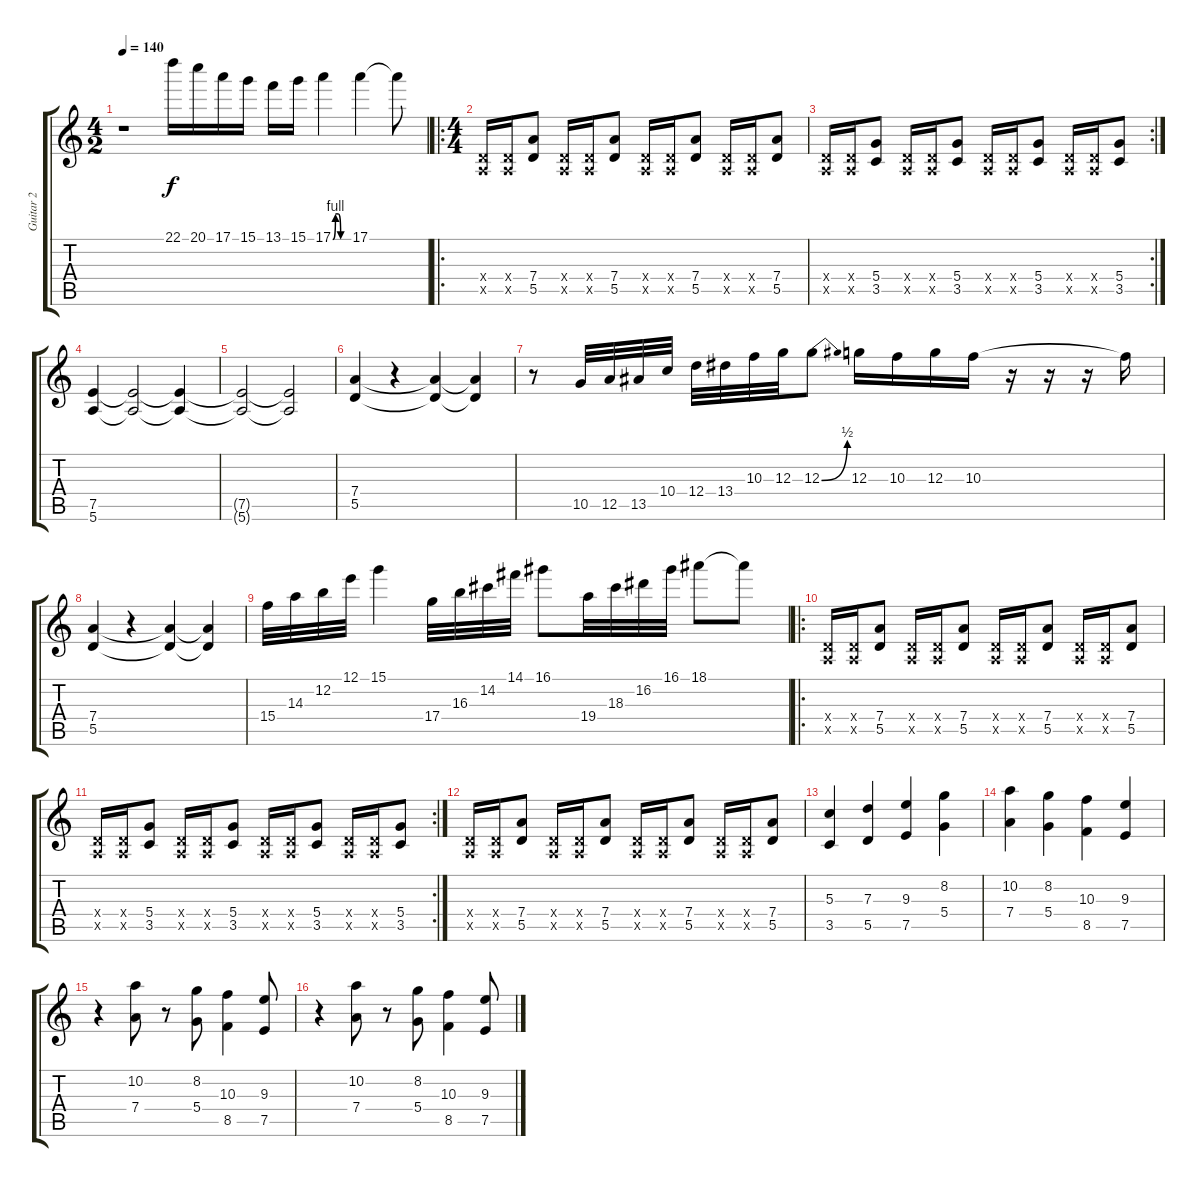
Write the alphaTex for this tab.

\track ("Guitar 2" "Guitar 2") {instrument distortionguitar}
\staff {score tabs}
\tuning (E4 B3 G3 D3 A2 E2) {hide}
\ts (4 2)
\tempo 140
\clef g2
\ks c
r.1{dy f} 22.1.16 20.1.16 17.1.16 15.1.16 13.1.16 15.1.16 17.1{be (custom 0 0 10 4 20 4 30 0 60 0)}.4 17.1.4 17.1{t}.8 |
\ro
\ts (4 4)
(0.4{x} 0.5{x}).16 (0.4{x} 0.5{x}).16 (7.4 5.5).8 (0.4{x} 0.5{x}).16 (0.4{x} 0.5{x}).16 (7.4 5.5).8 (0.4{x} 0.5{x}).16 (0.4{x} 0.5{x}).16 (7.4 5.5).8 (0.4{x} 0.5{x}).16 (0.4{x} 0.5{x}).16 (7.4 5.5).8 |
\rc 2
(0.4{x} 0.5{x}).16 (0.4{x} 0.5{x}).16 (5.4 3.5).8 (0.4{x} 0.5{x}).16 (0.4{x} 0.5{x}).16 (5.4 3.5).8 (0.4{x} 0.5{x}).16 (0.4{x} 0.5{x}).16 (5.4 3.5).8 (0.4{x} 0.5{x}).16 (0.4{x} 0.5{x}).16 (5.4 3.5).8 |
(7.5 5.6).4 (7.5{t} 5.6{t}).2 (7.5{t} 5.6{t}).4 |
(7.5{t} 5.6{t}).2 (7.5{t} 5.6{t}).2 |
(7.4 5.5).4 r.4 (7.4{t} 5.5{t}).4 (7.4{t} 5.5{t}).4 |
r.8 10.5.32 12.5.32 13.5.32 10.4.32 12.4.32 13.4.32 10.3.32 12.3.32 12.3{be (bend 0 0 60 2)}.8 12.3.16 10.3.16 12.3.16 10.3.16 r.16 r.16 r.16 10.3{t}.16 |
(7.4 5.5).4 r.4 (7.4{t} 5.5{t}).4 (7.4{t} 5.5{t}).4 |
15.4.32 14.3.32 12.2.32 12.1.32 15.1.4 17.4.32 16.3.32 14.2.32 14.1.32 16.1.8 19.4.32 18.3.32 16.2.32 16.1.32 18.1.8 18.1{t}.8 |
\ro
(0.4{x} 0.5{x}).16 (0.4{x} 0.5{x}).16 (7.4 5.5).8 (0.4{x} 0.5{x}).16 (0.4{x} 0.5{x}).16 (7.4 5.5).8 (0.4{x} 0.5{x}).16 (0.4{x} 0.5{x}).16 (7.4 5.5).8 (0.4{x} 0.5{x}).16 (0.4{x} 0.5{x}).16 (7.4 5.5).8 |
\rc 2
(0.4{x} 0.5{x}).16 (0.4{x} 0.5{x}).16 (5.4 3.5).8 (0.4{x} 0.5{x}).16 (0.4{x} 0.5{x}).16 (5.4 3.5).8 (0.4{x} 0.5{x}).16 (0.4{x} 0.5{x}).16 (5.4 3.5).8 (0.4{x} 0.5{x}).16 (0.4{x} 0.5{x}).16 (5.4 3.5).8 |
(0.4{x} 0.5{x}).16 (0.4{x} 0.5{x}).16 (7.4 5.5).8 (0.4{x} 0.5{x}).16 (0.4{x} 0.5{x}).16 (7.4 5.5).8 (0.4{x} 0.5{x}).16 (0.4{x} 0.5{x}).16 (7.4 5.5).8 (0.4{x} 0.5{x}).16 (0.4{x} 0.5{x}).16 (7.4 5.5).8 |
(5.3 3.5).4 (7.3 5.5).4 (9.3 7.5).4 (8.2 5.4).4 |
(10.2 7.4).4 (8.2 5.4).4 (10.3 8.5).4 (9.3 7.5).4 |
r.4 (10.2 7.4).8 r.8 (8.2 5.4).8 (10.3 8.5).4 (9.3 7.5).8 |
r.4 (10.2 7.4).8 r.8 (8.2 5.4).8 (10.3 8.5).4 (9.3 7.5).8
